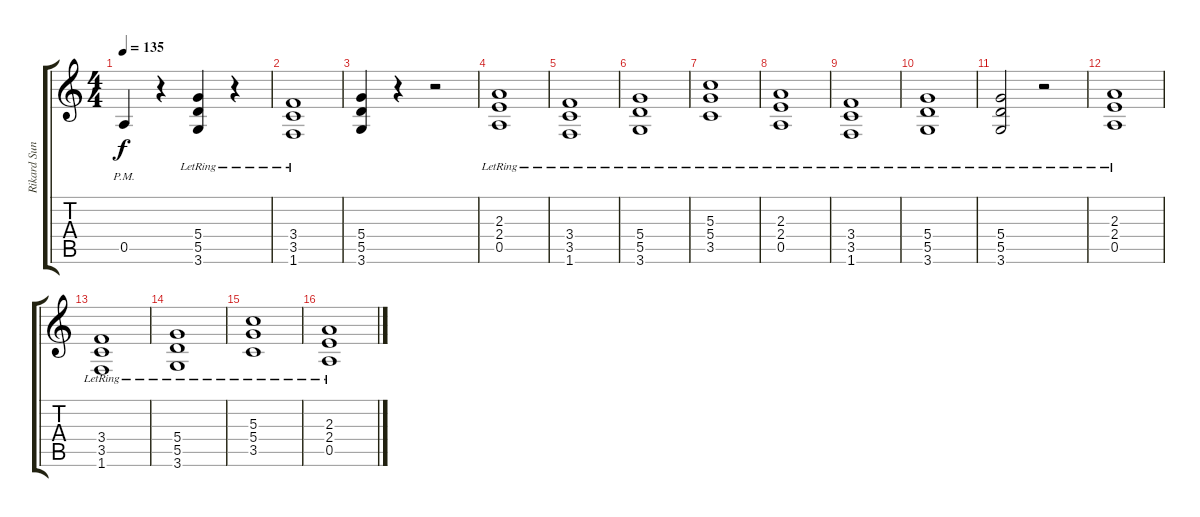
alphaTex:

\track ("Rikard Sunden" "Rikard Sun") {instrument acousticguitarnylon}
\staff {score tabs}
\tuning (E4 B3 G3 D3 A2 E2) {hide}
\ts (4 4)
\tempo 135
\clef g2
\ks c
0.5{pm}.4{dy f} r.4 (5.4 5.5 3.6{lr}).4 r.4 |
(3.4{lr} 3.5 1.6).1 |
(5.4 5.5 3.6).4 r.4 r.2 |
(2.3 2.4 0.5{lr}).1 |
(3.4 3.5{lr} 1.6).1 |
(5.4 5.5{lr} 3.6).1 |
(5.3 5.4 3.5{lr}).1 |
(2.3 2.4 0.5{lr}).1 |
(3.4{lr} 3.5{lr} 1.6).1 |
(5.4{lr} 5.5{lr} 3.6).1 |
(5.4 5.5{lr} 3.6).2 r.2 |
(2.3 2.4 0.5{lr}).1 |
(3.4 3.5{lr} 1.6).1 |
(5.4 5.5{lr} 3.6).1 |
(5.3 5.4 3.5{lr}).1 |
(2.3 2.4 0.5{lr}).1
